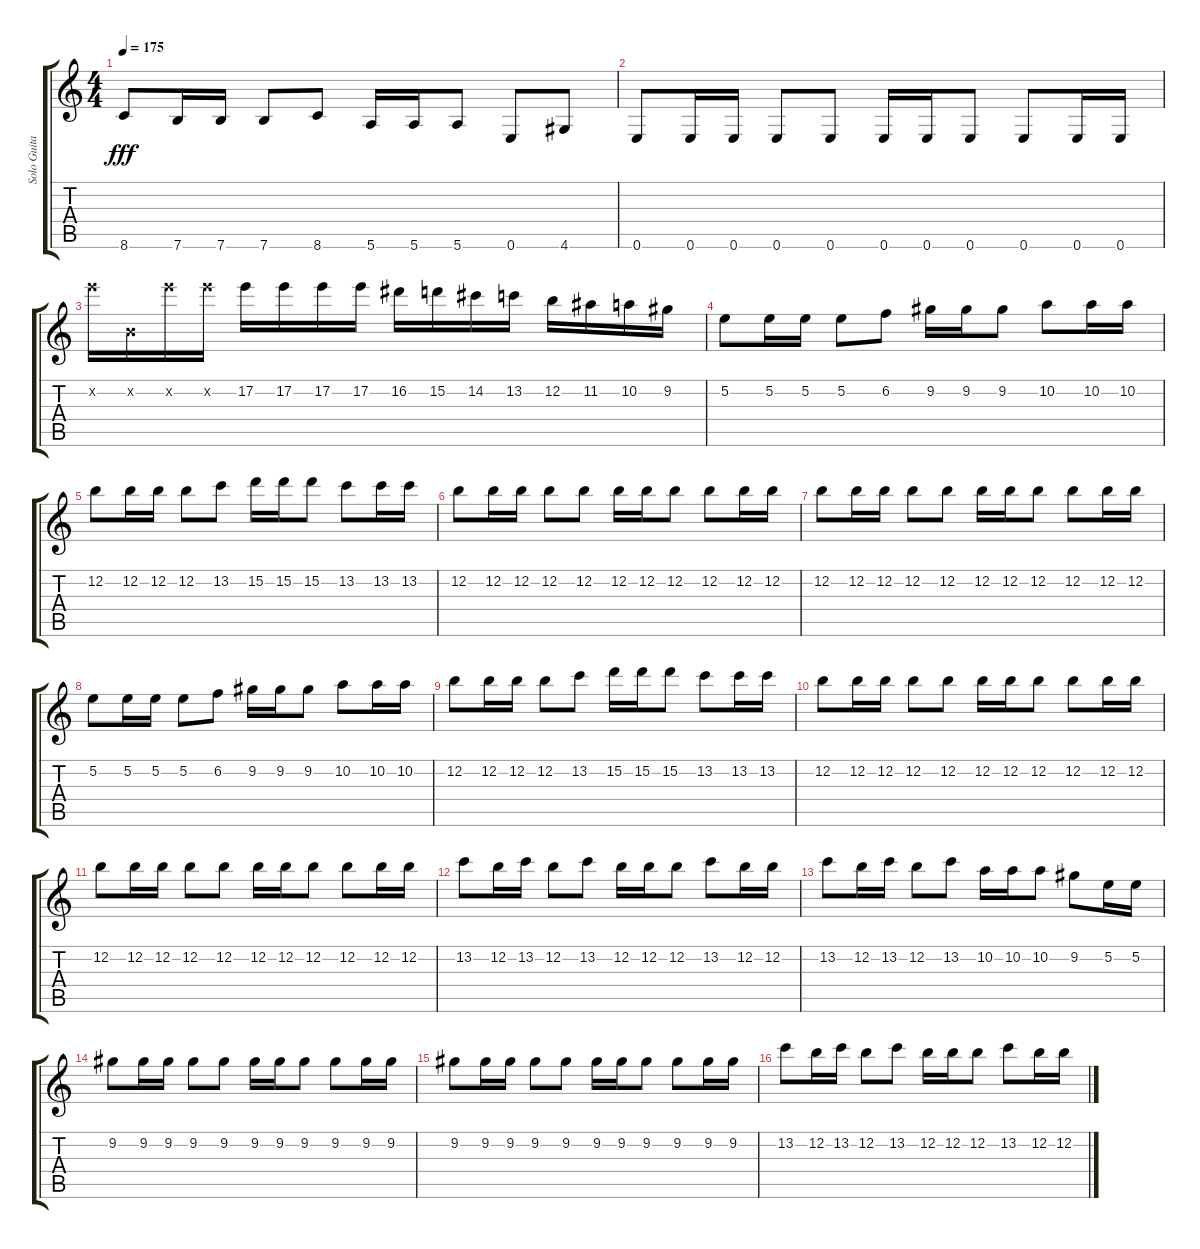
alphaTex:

\track ("Solo Guitar (Dick Dale)" "Solo Guita") {instrument electricguitarclean}
\staff {score tabs}
\tuning (E4 B3 G3 D3 A2 E2) {hide}
\ts (4 4)
\tempo 175
\clef g2
\ks c
8.6.8{dy fff} 7.6.16 7.6.16 7.6.8 8.6.8 5.6.16 5.6.16 5.6.8 0.6.8 4.6.8 |
0.6.8 0.6.16 0.6.16 0.6.8 0.6.8 0.6.16 0.6.16 0.6.8 0.6.8 0.6.16 0.6.16 |
17.2{x}.16 0.2{x}.16 17.2{x}.16 17.2{x}.16 17.2.16 17.2.16 17.2.16 17.2.16 16.2.16 15.2.16 14.2.16 13.2.16 12.2.16 11.2.16 10.2.16 9.2.16 |
5.2.8 5.2.16 5.2.16 5.2.8 6.2.8 9.2.16 9.2.16 9.2.8 10.2.8 10.2.16 10.2.16 |
12.2.8 12.2.16 12.2.16 12.2.8 13.2.8 15.2.16 15.2.16 15.2.8 13.2.8 13.2.16 13.2.16 |
12.2.8 12.2.16 12.2.16 12.2.8 12.2.8 12.2.16 12.2.16 12.2.8 12.2.8 12.2.16 12.2.16 |
12.2.8 12.2.16 12.2.16 12.2.8 12.2.8 12.2.16 12.2.16 12.2.8 12.2.8 12.2.16 12.2.16 |
5.2.8 5.2.16 5.2.16 5.2.8 6.2.8 9.2.16 9.2.16 9.2.8 10.2.8 10.2.16 10.2.16 |
12.2.8 12.2.16 12.2.16 12.2.8 13.2.8 15.2.16 15.2.16 15.2.8 13.2.8 13.2.16 13.2.16 |
12.2.8 12.2.16 12.2.16 12.2.8 12.2.8 12.2.16 12.2.16 12.2.8 12.2.8 12.2.16 12.2.16 |
12.2.8 12.2.16 12.2.16 12.2.8 12.2.8 12.2.16 12.2.16 12.2.8 12.2.8 12.2.16 12.2.16 |
13.2.8 12.2.16 13.2.16 12.2.8 13.2.8 12.2.16 12.2.16 12.2.8 13.2.8 12.2.16 12.2.16 |
13.2.8 12.2.16 13.2.16 12.2.8 13.2.8 10.2.16 10.2.16 10.2.8 9.2.8 5.2.16 5.2.16 |
9.2.8 9.2.16 9.2.16 9.2.8 9.2.8 9.2.16 9.2.16 9.2.8 9.2.8 9.2.16 9.2.16 |
9.2.8 9.2.16 9.2.16 9.2.8 9.2.8 9.2.16 9.2.16 9.2.8 9.2.8 9.2.16 9.2.16 |
13.2.8 12.2.16 13.2.16 12.2.8 13.2.8 12.2.16 12.2.16 12.2.8 13.2.8 12.2.16 12.2.16
